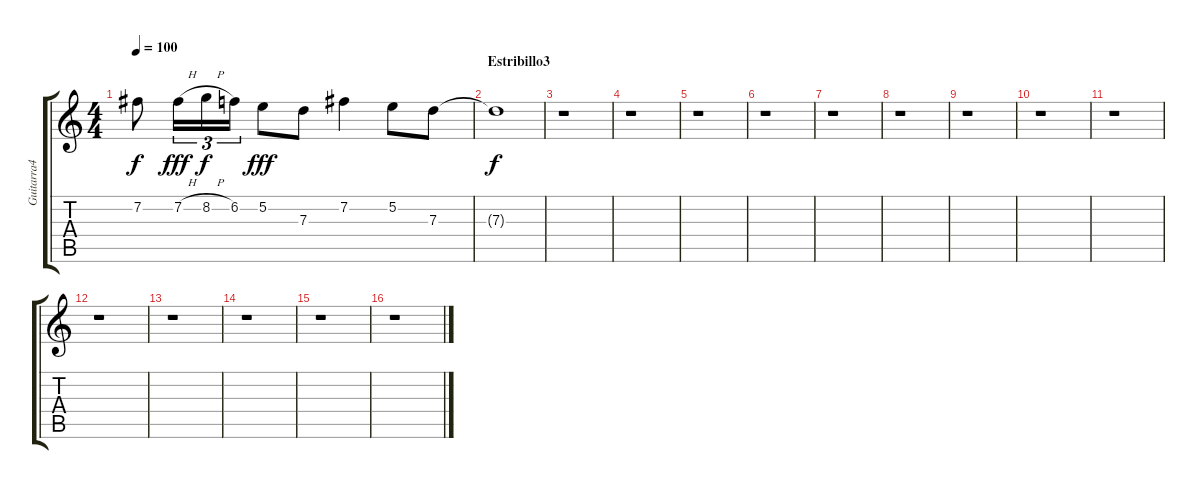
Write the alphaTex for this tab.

\track ("Guitarra4" "Guitarra4") {instrument overdrivenguitar}
\staff {score tabs}
\tuning (E4 B3 G3 D3 A2 E2) {hide}
\ts (4 4)
\tempo 100
\clef g2
\ks c
7.2{t}.8{dy f} 7.2{h}.16{tu (3 2) dy fff} 8.2{h}.16{tu (3 2) dy f} 6.2.16{tu (3 2)} 5.2.8{dy fff} 7.3.8 7.2.4 5.2.8 7.3.8 |
\section ("" "Estribillo3")
7.3{t}.1{dy f} |
r.1 |
r.1 |
r.1 |
r.1 |
r.1 |
r.1 |
r.1 |
r.1 |
r.1 |
r.1 |
r.1 |
r.1 |
r.1 |
r.1
